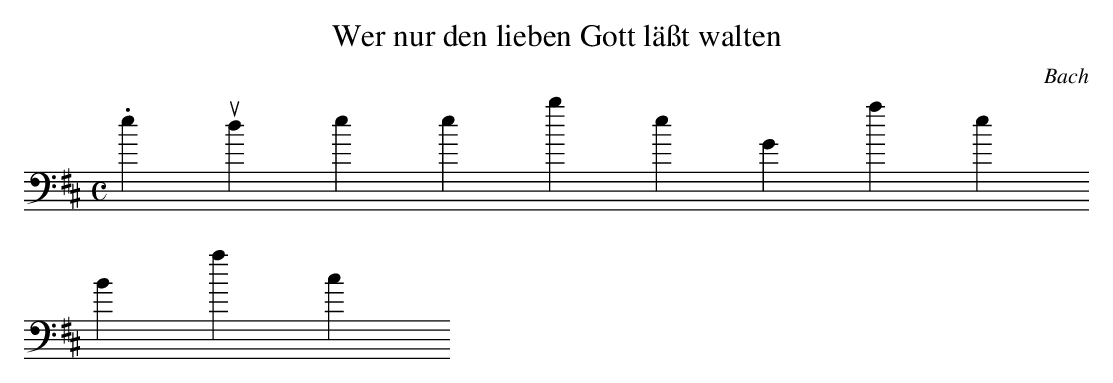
X:1
T:Wer nur den lieben Gott läßt walten
C:Bach
M:C
L:1/4
K:Bm bass " 46"B|b "6"^a " 6"b " 6"f|"6"g/f/ "6 7"e "#"f2|\ HF "b 6"f "6 7"c "24"B/A/|"7 9"d g/f/ "56 7"e "#"f|HB3:| "#"f|" 6"b "46 -5"c' d'/"6"c'/ b/"7"a/|"56"g " 7"a Hd " 6"d|\ "-5"c " 6"B " 4+6"A "6"G/"34"g/|"46"f/e/ "# 7"f "#"HB|]
 104. Wer nur den lieben Gott läßt walten
Bach
